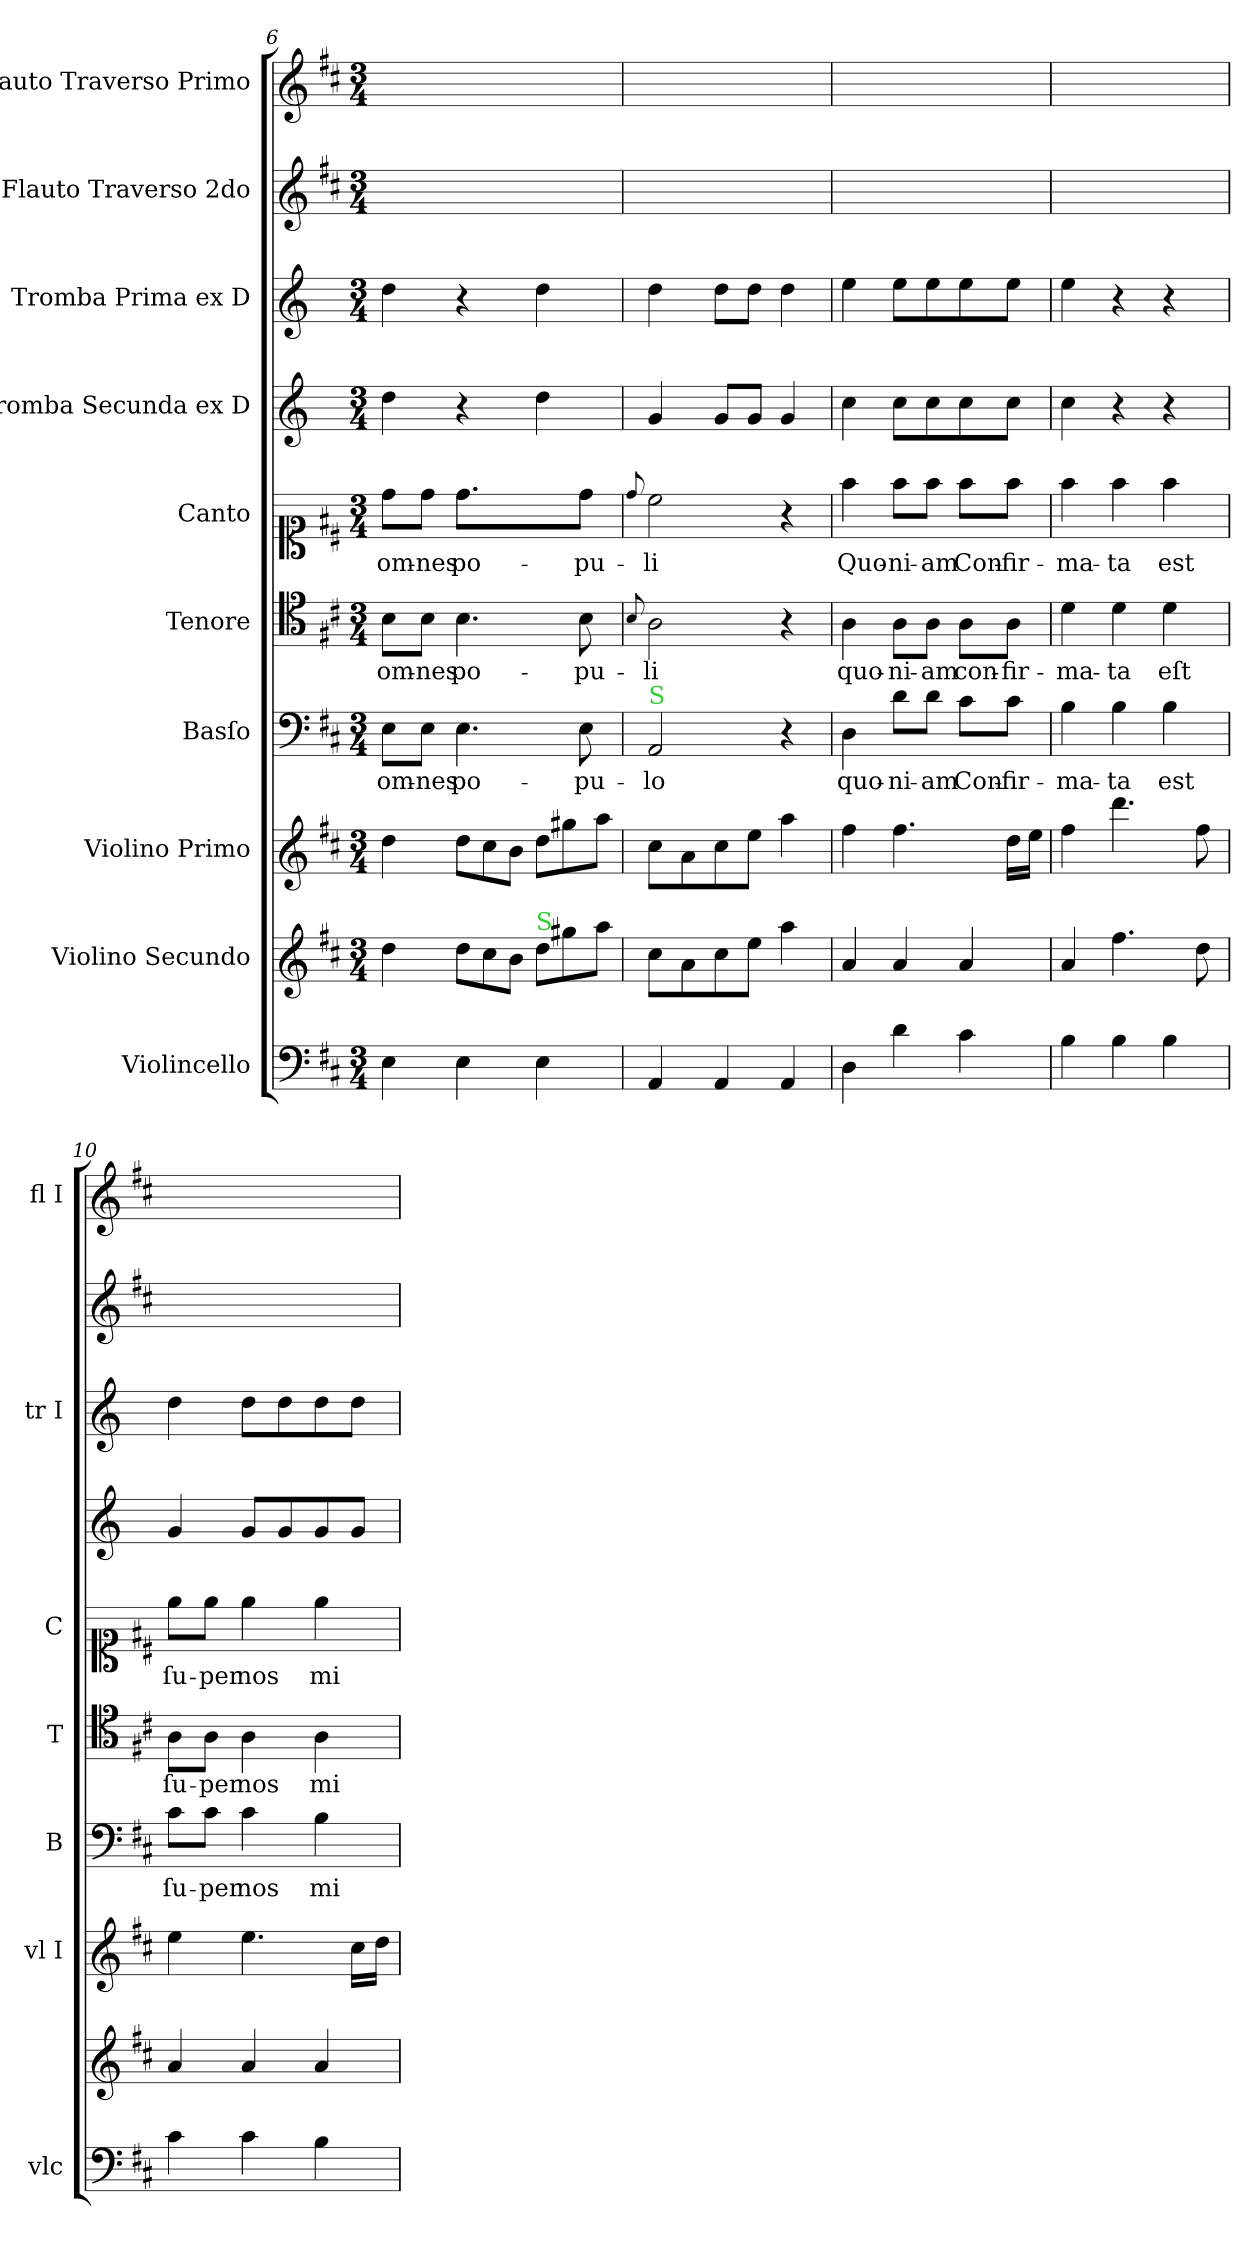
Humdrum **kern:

**kern	**kern	**kern	**kern	**text	**kern	**text	**kern	**text	**kern	**kern	**kern	**kern
*part10	*part9	*part8	*part7	*part7	*part6	*part6	*part5	*part5	*part4	*part3	*part2	*part1
*staff10	*staff9	*staff8	*staff7	*staff7	*staff6	*staff6	*staff5	*staff5	*staff4	*staff3	*staff2	*staff1
*I"Violincello	*I"Violino Secundo	*I"Violino Primo	*I"Basſo	*	*I"Tenore	*	*I"Canto	*	*I"Tromba Secunda ex D	*I"Tromba Prima ex D	*I"Flauto Traverso 2do	*I"Flauto Traverso Primo
*I'vlc	*	*I'vl I	*I'B	*	*I'T	*	*I'C	*	*	*I'tr I	*	*I'fl I
*clefF4	*clefG2	*clefG2	*clefF4	*	*clefC4	*	*clefC1	*	*clefG2	*clefG2	*clefG2	*clefG2
*	*	*	*	*	*	*	*	*	*ITrd-1c-2	*ITrd-1c-2	*	*
*k[f#c#]	*k[f#c#]	*k[f#c#]	*k[f#c#]	*	*k[f#c#]	*	*k[f#c#]	*	*k[f#c#]	*k[f#c#]	*k[f#c#]	*k[f#c#]
*M3/4	*M3/4	*M3/4	*M3/4	*	*M3/4	*	*M3/4	*	*M3/4	*M3/4	*M3/4	*M3/4
=6	=6	=6	=6	=6	=6	=6	=6	=6	=6	=6	=6	=6
4E\	4dd\	4dd\	8E\L	om-	8B\L	om-	8dd\L	om-	4ee\	4ee\	2.ryy	2.ryy
.	.	.	8E\J	-nes	8B\J	-nes	8dd\J	-nes	.	.	.	.
*	*Xtuplet	*Xtuplet	*	*	*	*	*	*	*	*	*	*
!	!	!	!	!	!	!	!LO:N:vis=8.	!	!	!	!	!
4E\	12dd\L	12dd\L	4.E\	po-	4.B\	po-	4.dd\L	po-	4r	4r	.	.
.	12cc#\	12cc#\	.	.	.	.	.	.	.	.	.	.
.	12b\J	12b\J	.	.	.	.	.	.	.	.	.	.
!	!LO:TX:a:color=limegreen:t=S	!	!	!	!	!	!	!	!	!	!	!
4E\	12dd\L	12dd\L	.	.	.	.	.	.	4ee\	4ee\	.	.
.	12gg#X\	12gg#X\	.	.	.	.	.	.	.	.	.	.
.	.	.	8E\	-pu-	8B\	-pu-	8dd\J	-pu-	.	.	.	.
.	12aa\J	12aa\J	.	.	.	.	.	.	.	.	.	.
=7	=7	=7	=7	=7	=7	=7	=7	=7	=7	=7	=7	=7
.	.	.	.	.	8qqB/	.	8qqdd/	.	.	.	.	.
!	!	!	!LO:TX:a:color=limegreen:t=S	!	!	!	!	!	!	!	!	!
4AA/	8cc#\L	8cc#\L	2AA/	-lo	2A\	-li	2cc#\	-li	4a/	4ee\	2.ryy	2.ryy
.	8a\	8a\	.	.	.	.	.	.	.	.	.	.
4AA/	8cc#\	8cc#\	.	.	.	.	.	.	8a/L	8ee\L	.	.
.	8ee\J	8ee\J	.	.	.	.	.	.	8a/J	8ee\J	.	.
4AA/	4aa\	4aa\	4r	.	4r	.	4r	.	4a/	4ee\	.	.
=8	=8	=8	=8	=8	=8	=8	=8	=8	=8	=8	=8	=8
4D\	4a/	4ff#\	4D\	quo-	4A\	quo-	4ff#\	Quo-	4dd\	4ff#\	2.ryy	2.ryy
4d\	4a/	4.ff#\	8d\L	-ni-	8A\L	-ni-	8ff#\L	-ni-	8dd\L	8ff#\L	.	.
.	.	.	8d\J	-am	8A\J	-am	8ff#\J	-am	8dd\	8ff#\	.	.
4c#\	4a/	.	8c#\L	Con-	8A\L	con-	8ff#\L	Con-	8dd\	8ff#\	.	.
.	.	16dd\LL	8c#\J	-fir-	8A\J	-fir-	8ff#\J	-fir-	8dd\J	8ff#\J	.	.
.	.	16ee\JJ	.	.	.	.	.	.	.	.	.	.
=9	=9	=9	=9	=9	=9	=9	=9	=9	=9	=9	=9	=9
4B\	4a/	4ff#\	4B\	-ma-	4d\	-ma-	4ff#\	-ma-	4dd\	4ff#\	2.ryy	2.ryy
4B\	4.ff#\	4.ddd\	4B\	-ta	4d\	-ta	4ff#\	-ta	4r	4r	.	.
4B\	.	.	4B\	est	4d\	eſt	4ff#\	est	4r	4r	.	.
.	8dd\	8ff#\	.	.	.	.	.	.	.	.	.	.
=10	=10	=10	=10	=10	=10	=10	=10	=10	=10	=10	=10	=10
4c#\	4a/	4ee\	8c#\L	ſu-	8A\L	ſu-	8ee\L	ſu-	4a/	4ee\	2.ryy	2.ryy
.	.	.	8c#\J	-per	8A\J	-per	8ee\J	-per	.	.	.	.
4c#\	4a/	4.ee\	4c#\	nos	4A\	nos	4ee\	nos	8a/L	8ee\L	.	.
.	.	.	.	.	.	.	.	.	8a/	8ee\	.	.
4B\	4a/	.	4B\	mi-	4A\	mi-	4ee\	mi-	8a/	8ee\	.	.
.	.	16cc#\LL	.	.	.	.	.	.	8a/J	8ee\J	.	.
.	.	16dd\JJ	.	.	.	.	.	.	.	.	.	.
=	=	=	=	=	=	=	=	=	=	=	=	=
*-	*-	*-	*-	*-	*-	*-	*-	*-	*-	*-	*-	*-
